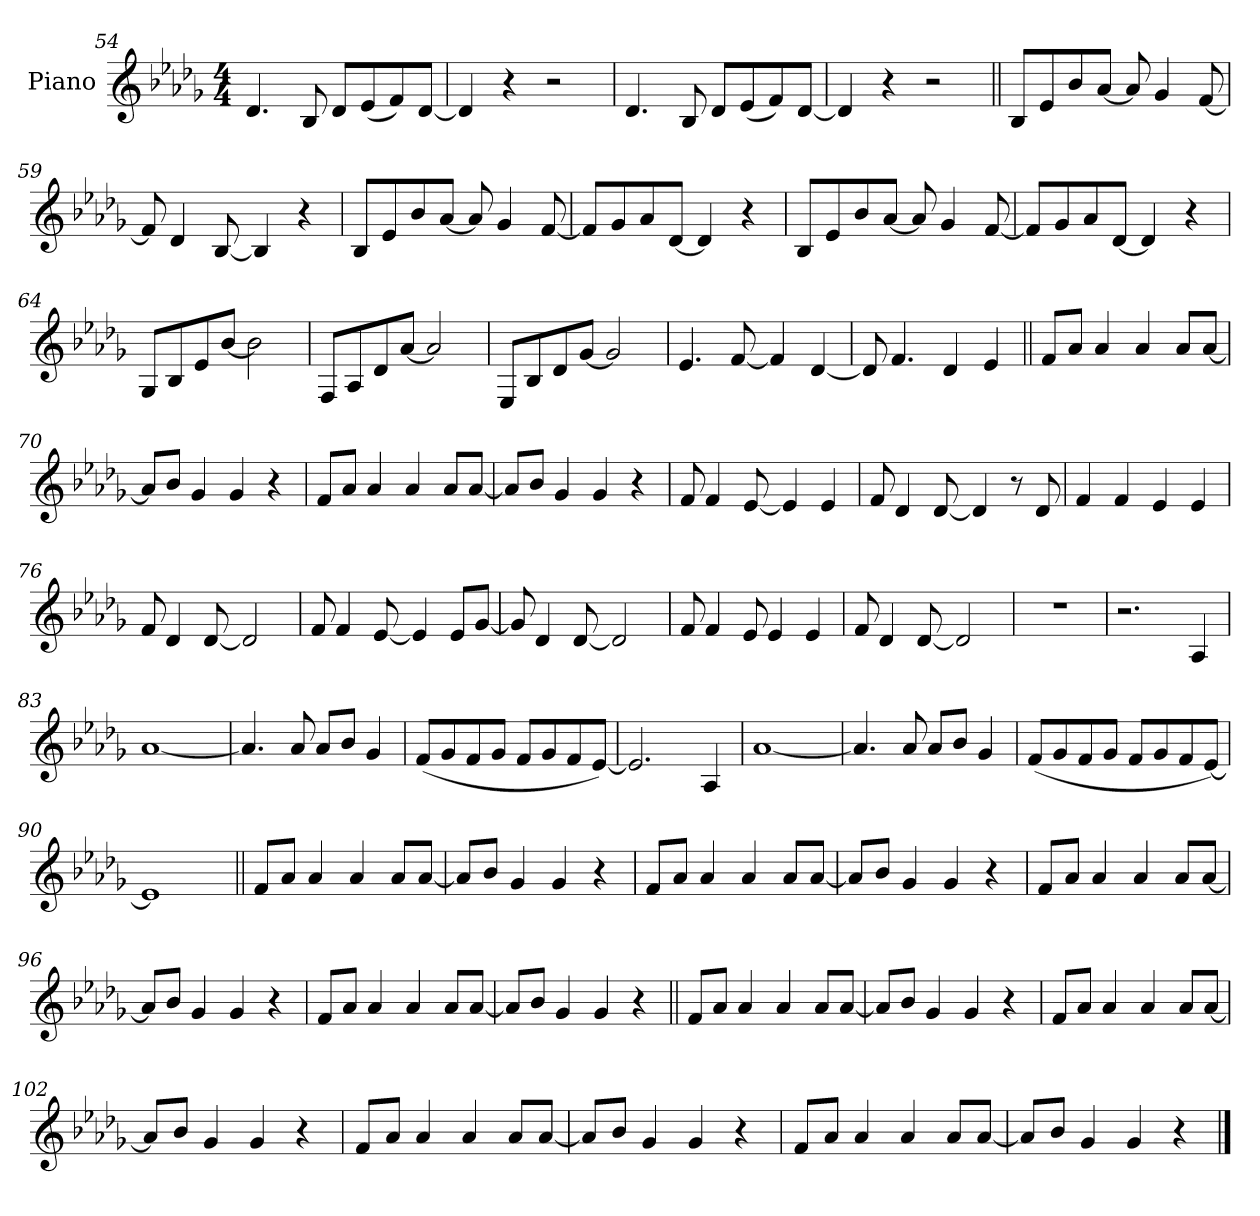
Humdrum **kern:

**kern
*part1
*staff1
*I"Piano
*I'Pno.
*clefG2
*k[b-e-a-d-g-]
*M4/4
=54
4.d-!
8B-!
8d-!L
(<8e-!
8f!)
[8d-!J
=55
4d-!]
4r
2r
=56
4.d-!
8B-!
8d-!L
(<8e-!
8f!)
[8d-!J
=57
4d-!]
4r
2r
=58||
8B-!L
8e-!
8b-!
[8a-!J
8a-!]
4g-!
[8f!
=59
8f!]
4d-!
[8B-!
4B-!]
4r
=60
8B-!L
8e-!
8b-!
[8a-!J
8a-!]
4g-!
[8f!
=61
8f!L]
8g-!
8a-!
[8d-!J
4d-!]
4r
=62
8B-!L
8e-!
8b-!
[8a-!J
8a-!]
4g-!
[8f!
=63
8f!L]
8g-!
8a-!
[8d-!J
4d-!]
4r
=64
8G-!L
8B-!
8e-!
[8b-!J
2b-!]
=65
8F!L
8A-!
8d-!
[8a-!J
2a-!]
=66
8E-!L
8B-!
8d-!
[8g-!J
2g-!]
=67
4.e-!
[8f!
4f!]
[4d-!
=68
8d-!]
4.f!
4d-!
4e-!
=69||
8fL
8a-J
4a-
4a-
8a-L
[8a-J
=70
8a-L]
8b-J
4g-
4g-
4r
=71
8fL
8a-J
4a-
4a-
8a-L
[8a-J
=72
8a-L]
8b-J
4g-
4g-
4r
=73
8f
4f
[8e-
4e-]
4e-
=74
8f
4d-
[8d-
4d-]
8r
8d-
=75
4f
4f
4e-
4e-
=76
8f
4d-
[8d-
2d-]
=77
8f
4f
[8e-
4e-]
8e-L
[8g-J
=78
8g-]
4d-
[8d-
2d-]
=79
8f
4f
8e-
4e-
4e-
=80
8f
4d-
[8d-
2d-]
=81
1r
=82
2.r
4A-
=83
[1a-
=84
4.a-]
8a-
8a-L
8b-J
4g-
=85
(<8fL
8g-
8f
8g-J
8fL
8g-
8f
[8e-J)
=86
2.e-]
4A-
=87
[1a-
=88
4.a-]
8a-
8a-L
8b-J
4g-
=89
(<8fL
8g-
8f
8g-J
8fL
8g-
8f
[8e-J)
=90
1e-]
=91||
8fL
8a-J
4a-
4a-
8a-L
[8a-J
=92
8a-L]
8b-J
4g-
4g-
4r
=93
8fL
8a-J
4a-
4a-
8a-L
[8a-J
=94
8a-L]
8b-J
4g-
4g-
4r
=95
8fL
8a-J
4a-
4a-
8a-L
[8a-J
=96
8a-L]
8b-J
4g-
4g-
4r
=97
8fL
8a-J
4a-
4a-
8a-L
[8a-J
=98
8a-L]
8b-J
4g-
4g-
4r
=99||
8fL
8a-J
4a-
4a-
8a-L
[8a-J
=100
8a-L]
8b-J
4g-
4g-
4r
=101
8fL
8a-J
4a-
4a-
8a-L
[8a-J
=102
8a-L]
8b-J
4g-
4g-
4r
=103
8fL
8a-J
4a-
4a-
8a-L
[8a-J
=104
8a-L]
8b-J
4g-
4g-
4r
=105
8fL
8a-J
4a-
4a-
8a-L
[8a-J
=106
8a-L]
8b-J
4g-
4g-
4r
==
*-
